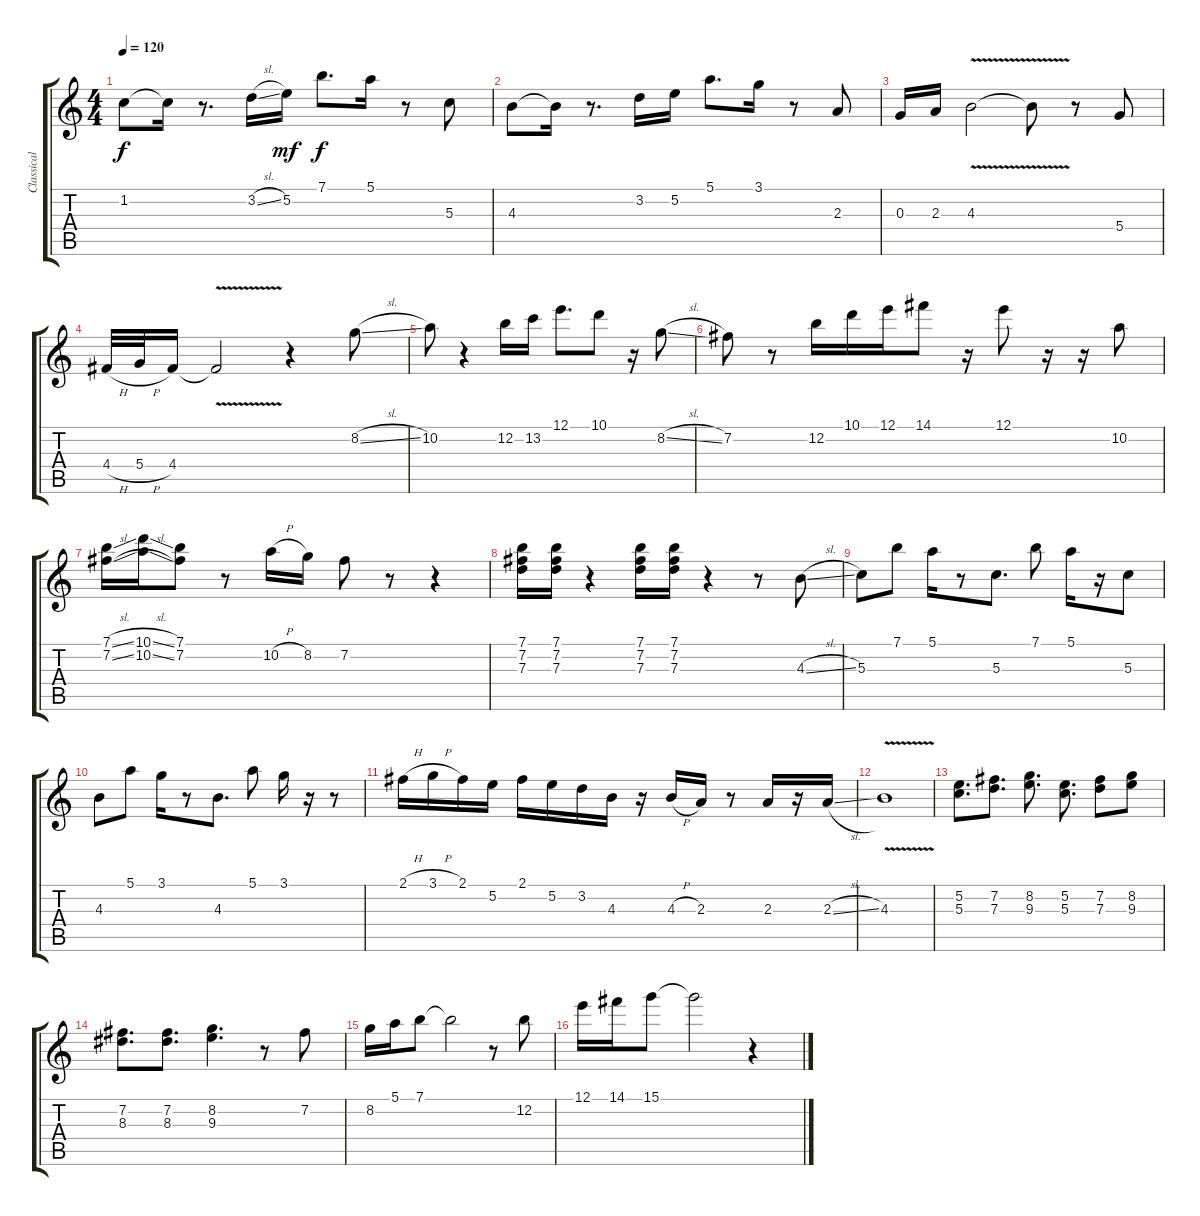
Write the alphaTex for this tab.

\track ("Classical Guitar" "Classical ") {instrument acousticguitarnylon}
\staff {score tabs}
\tuning (E4 B3 G3 D3 A2 E2) {hide}
\ts (4 4)
\tempo 120
\clef g2
\ks c
1.2.8{dy f} 1.2{t}.16 r.8{d} 3.2{sl}.16 5.2.16{dy mf} 7.1.8{d dy f} 5.1.16 r.8 5.3.8 |
4.3.8 4.3{t}.16 r.8{d} 3.2.16 5.2.16 5.1.8{d} 3.1.16 r.8 2.3.8 |
0.3.16 2.3.16 4.3{v}.2 4.3{t}.8 r.8 5.4.8 |
4.4{h}.32 5.4{h}.32 4.4.16 4.4{v t}.2 r.4 8.2{sl}.8 |
10.2.8 r.4 12.2.16 13.2.16 12.1.8{d} 10.1.8 r.16 8.2{sl}.8 |
7.2.8 r.8 12.2.16 10.1.16 12.1.16 14.1.8 r.16 12.1.8 r.16 r.16 10.2.8 |
(7.1{sl} 7.2{sl}).16 (10.1{sl} 10.2{sl}).16 (7.1 7.2).8 r.8 10.2{h}.16 8.2.16 7.2.8 r.8 r.4 |
(7.1 7.2 7.3).16 (7.1 7.2 7.3).16 r.4 (7.1 7.2 7.3).16 (7.1 7.2 7.3).16 r.4 r.8 4.3{sl}.8 |
5.3.8 7.1.8 5.1.16 r.8 5.3.8{d} 7.1.8 5.1.16 r.16 5.3.8 |
4.3.8 5.1.8 3.1.16 r.8 4.3.8{d} 5.1.8 3.1.16 r.16 r.8 |
2.1{h}.16 3.1{h}.16 2.1.16 5.2.16 2.1.16 5.2.16 3.2.16 4.3.16 r.16 4.3{h}.16 2.3.16 r.8 2.3.16 r.16 2.3{sl}.16 |
4.3{v}.1 |
(5.2 5.3).8{d} (7.2 7.3).8{d} (8.2 9.3).8{d} (5.2 5.3).8{d} (7.2 7.3).8 (8.2 9.3).8 |
(7.2 8.3).8{d} (7.2 8.3).8{d} (8.2 9.3).4{d} r.8 7.2.8 |
8.2.16 5.1.16 7.1.8 7.1{t}.2 r.8 12.2.8 |
12.1.16 14.1.16 15.1.8 15.1{t}.2 r.4
